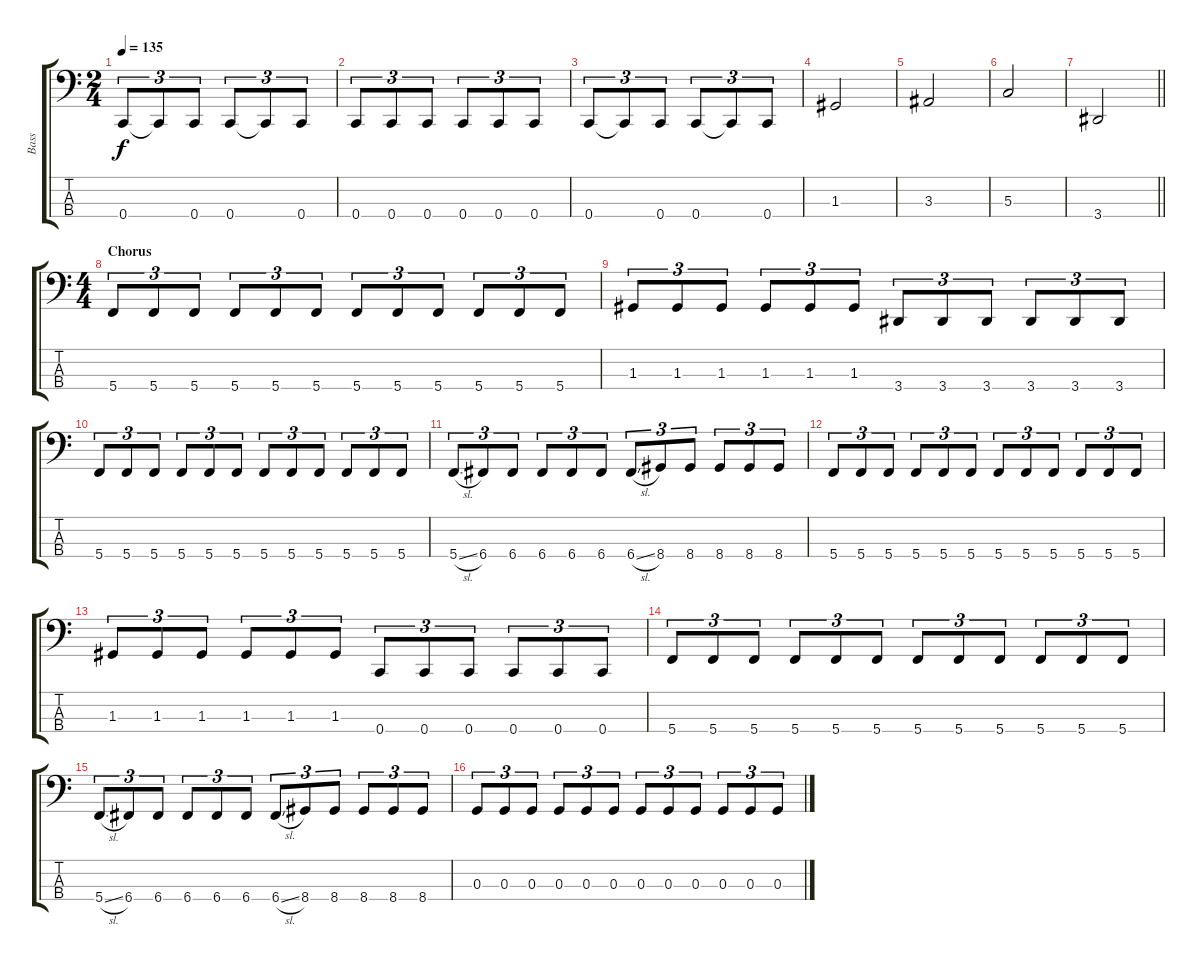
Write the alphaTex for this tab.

\track ("Bass" "Bass") {instrument electricbasspick}
\staff {score tabs}
\tuning (F2 C2 G1 C1) {hide}
\ts (2 4)
\tempo 135
\clef f4
\ks c
0.4.8{tu (3 2) dy f} 0.4{t}.8{tu (3 2)} 0.4.8{tu (3 2)} 0.4.8{tu (3 2)} 0.4{t}.8{tu (3 2)} 0.4.8{tu (3 2)} |
0.4.8{tu (3 2)} 0.4.8{tu (3 2)} 0.4.8{tu (3 2)} 0.4.8{tu (3 2)} 0.4.8{tu (3 2)} 0.4.8{tu (3 2)} |
0.4.8{tu (3 2)} 0.4{t}.8{tu (3 2)} 0.4.8{tu (3 2)} 0.4.8{tu (3 2)} 0.4{t}.8{tu (3 2)} 0.4.8{tu (3 2)} |
1.3.2 |
3.3.2 |
5.3.2 |
\barLineRight lightlight
3.4.2 |
\ts (4 4)
\section ("" "Chorus")
5.4.8{tu (3 2)} 5.4.8{tu (3 2)} 5.4.8{tu (3 2)} 5.4.8{tu (3 2)} 5.4.8{tu (3 2)} 5.4.8{tu (3 2)} 5.4.8{tu (3 2)} 5.4.8{tu (3 2)} 5.4.8{tu (3 2)} 5.4.8{tu (3 2)} 5.4.8{tu (3 2)} 5.4.8{tu (3 2)} |
1.3.8{tu (3 2)} 1.3.8{tu (3 2)} 1.3.8{tu (3 2)} 1.3.8{tu (3 2)} 1.3.8{tu (3 2)} 1.3.8{tu (3 2)} 3.4.8{tu (3 2)} 3.4.8{tu (3 2)} 3.4.8{tu (3 2)} 3.4.8{tu (3 2)} 3.4.8{tu (3 2)} 3.4.8{tu (3 2)} |
5.4.8{tu (3 2)} 5.4.8{tu (3 2)} 5.4.8{tu (3 2)} 5.4.8{tu (3 2)} 5.4.8{tu (3 2)} 5.4.8{tu (3 2)} 5.4.8{tu (3 2)} 5.4.8{tu (3 2)} 5.4.8{tu (3 2)} 5.4.8{tu (3 2)} 5.4.8{tu (3 2)} 5.4.8{tu (3 2)} |
5.4{sl}.8{tu (3 2)} 6.4.8{tu (3 2)} 6.4.8{tu (3 2)} 6.4.8{tu (3 2)} 6.4.8{tu (3 2)} 6.4.8{tu (3 2)} 6.4{sl}.8{tu (3 2)} 8.4.8{tu (3 2)} 8.4.8{tu (3 2)} 8.4.8{tu (3 2)} 8.4.8{tu (3 2)} 8.4.8{tu (3 2)} |
5.4.8{tu (3 2)} 5.4.8{tu (3 2)} 5.4.8{tu (3 2)} 5.4.8{tu (3 2)} 5.4.8{tu (3 2)} 5.4.8{tu (3 2)} 5.4.8{tu (3 2)} 5.4.8{tu (3 2)} 5.4.8{tu (3 2)} 5.4.8{tu (3 2)} 5.4.8{tu (3 2)} 5.4.8{tu (3 2)} |
1.3.8{tu (3 2)} 1.3.8{tu (3 2)} 1.3.8{tu (3 2)} 1.3.8{tu (3 2)} 1.3.8{tu (3 2)} 1.3.8{tu (3 2)} 0.4.8{tu (3 2)} 0.4.8{tu (3 2)} 0.4.8{tu (3 2)} 0.4.8{tu (3 2)} 0.4.8{tu (3 2)} 0.4.8{tu (3 2)} |
5.4.8{tu (3 2)} 5.4.8{tu (3 2)} 5.4.8{tu (3 2)} 5.4.8{tu (3 2)} 5.4.8{tu (3 2)} 5.4.8{tu (3 2)} 5.4.8{tu (3 2)} 5.4.8{tu (3 2)} 5.4.8{tu (3 2)} 5.4.8{tu (3 2)} 5.4.8{tu (3 2)} 5.4.8{tu (3 2)} |
5.4{sl}.8{tu (3 2)} 6.4.8{tu (3 2)} 6.4.8{tu (3 2)} 6.4.8{tu (3 2)} 6.4.8{tu (3 2)} 6.4.8{tu (3 2)} 6.4{sl}.8{tu (3 2)} 8.4.8{tu (3 2)} 8.4.8{tu (3 2)} 8.4.8{tu (3 2)} 8.4.8{tu (3 2)} 8.4.8{tu (3 2)} |
0.3.8{tu (3 2)} 0.3.8{tu (3 2)} 0.3.8{tu (3 2)} 0.3.8{tu (3 2)} 0.3.8{tu (3 2)} 0.3.8{tu (3 2)} 0.3.8{tu (3 2)} 0.3.8{tu (3 2)} 0.3.8{tu (3 2)} 0.3.8{tu (3 2)} 0.3.8{tu (3 2)} 0.3.8{tu (3 2)}
